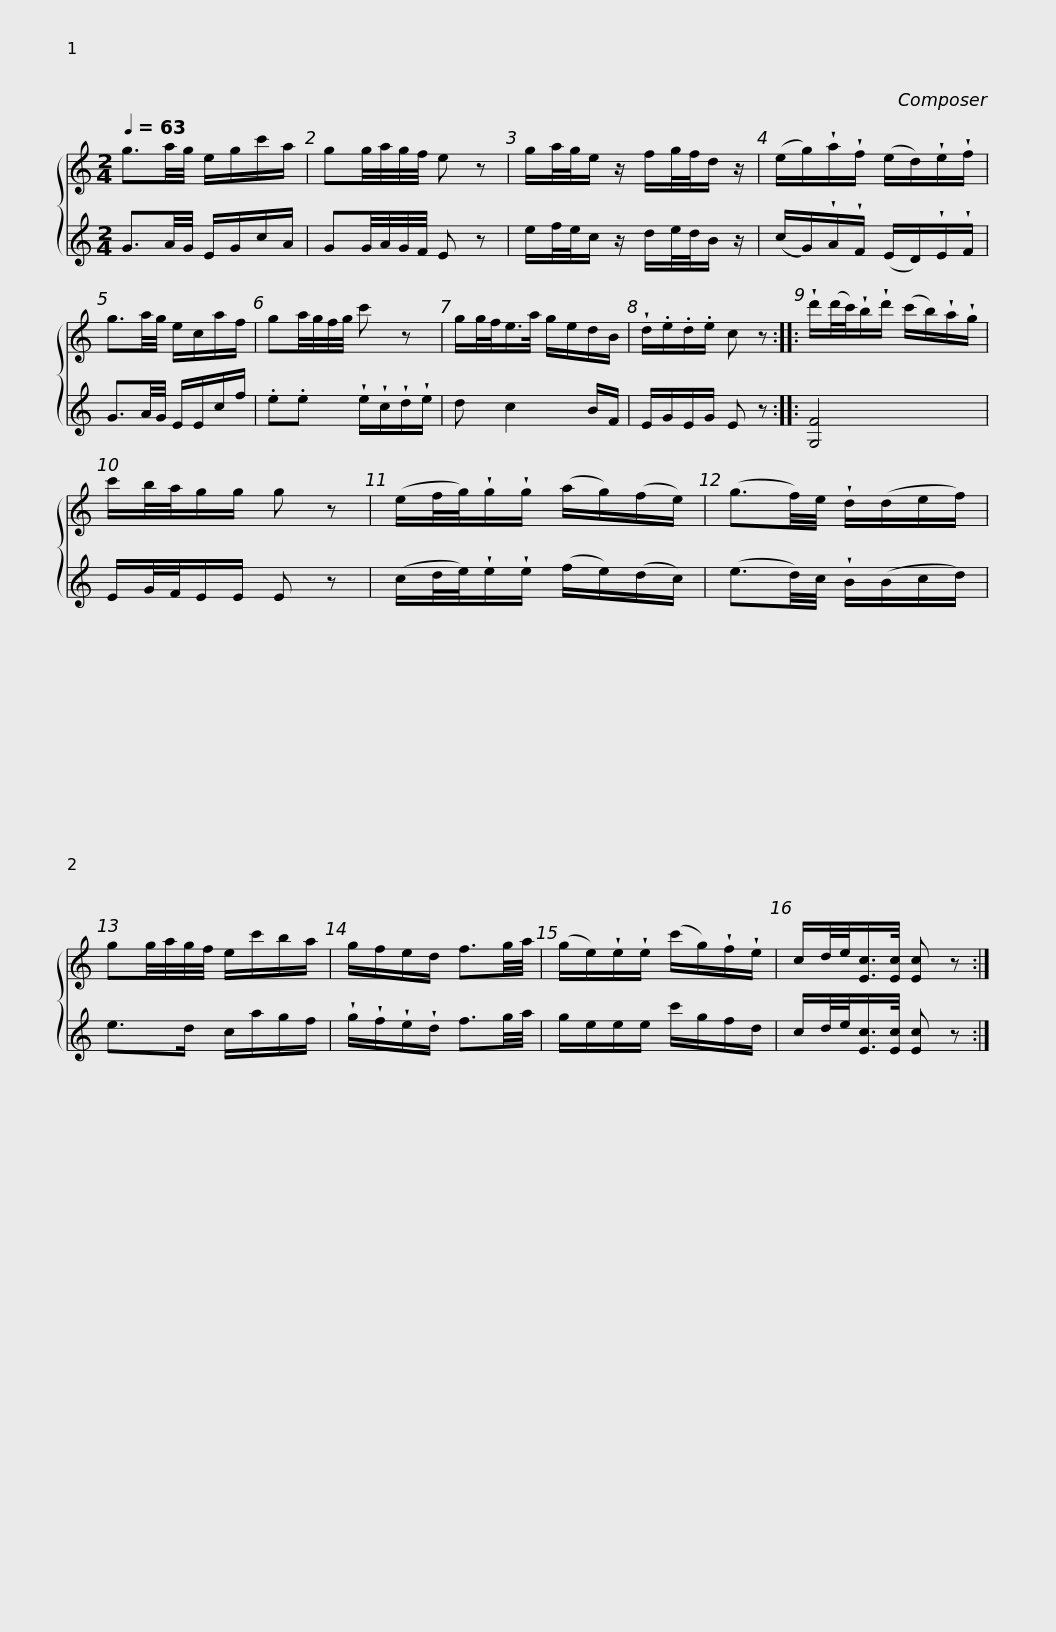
X:1
%%score { 1 2 }
L:1/8
Q:1/4=63
M:2/4
I:linebreak $
K:C
V:1 treble
V:2 treble
V:1
 g3/2a/4g/4 e/g/c'/a/ | gg/4a/4g/4f/4 e z | g/a/4g/4e/ z/ f/g/4f/4d/ z/ | (e/g/)!wedge!a/!wedge!f/ (e/d/)!wedge!e/!wedge!f/ |$ g3/2a/4g/4 e/c/a/f/ | %5
 ga/4g/4f/4g/4 c' z | g/g/4f/<e/a/4 g/e/d/B/ | !wedge!d/.e/.d/.e/ c z ::$ !wedge!d'/(d'/4c'/4)!wedge!b/!wedge!d'/ (c'/b/)!wedge!a/!wedge!g/ | c'/b/4a/4g/g/ g z | %10
 (e/f/4g/4)!wedge!g/!wedge!g/ (a/g/)(f/e/) | (g3/2f/4)e/4 !wedge!d/(d/e/f/) |$ gg/4a/4g/4f/4 e/c'/b/a/ | g/f/e/d/ f3/2g/4a/4 | (g/e/)!wedge!e/!wedge!e/ (c'/g/)!wedge!f/!wedge!e/ | %15
 c/d/4e/<[Ec]/[Ec]/4 [Ec] z :| %16
V:2
 G3/2A/4G/4 E/G/c/A/ | GG/4A/4G/4F/4 E z | e/f/4e/4c/ z/ d/e/4d/4B/ z/ | (c/G/)!wedge!A/!wedge!F/ (E/D/)!wedge!E/!wedge!F/ |$ G3/2A/4G/4 E/E/c/f/ | %5
 .e.e !wedge!e/!wedge!c/!wedge!d/!wedge!e/ | d c2 B/F/ | E/G/E/G/ E z ::$ [G,F]4 | E/G/4F/4E/E/ E z | %10
 (c/d/4e/4)!wedge!e/!wedge!e/ (f/e/)(d/c/) | (e3/2d/4)c/4 !wedge!B/(B/c/d/) |$ e>d c/a/g/f/ | !wedge!g/!wedge!f/!wedge!e/!wedge!d/ f3/2g/4a/4 | g/e/e/e/ c'/g/f/d/ | %15
 c/d/4e/<[Ec]/[Ec]/4 [Ec] z :| %16
